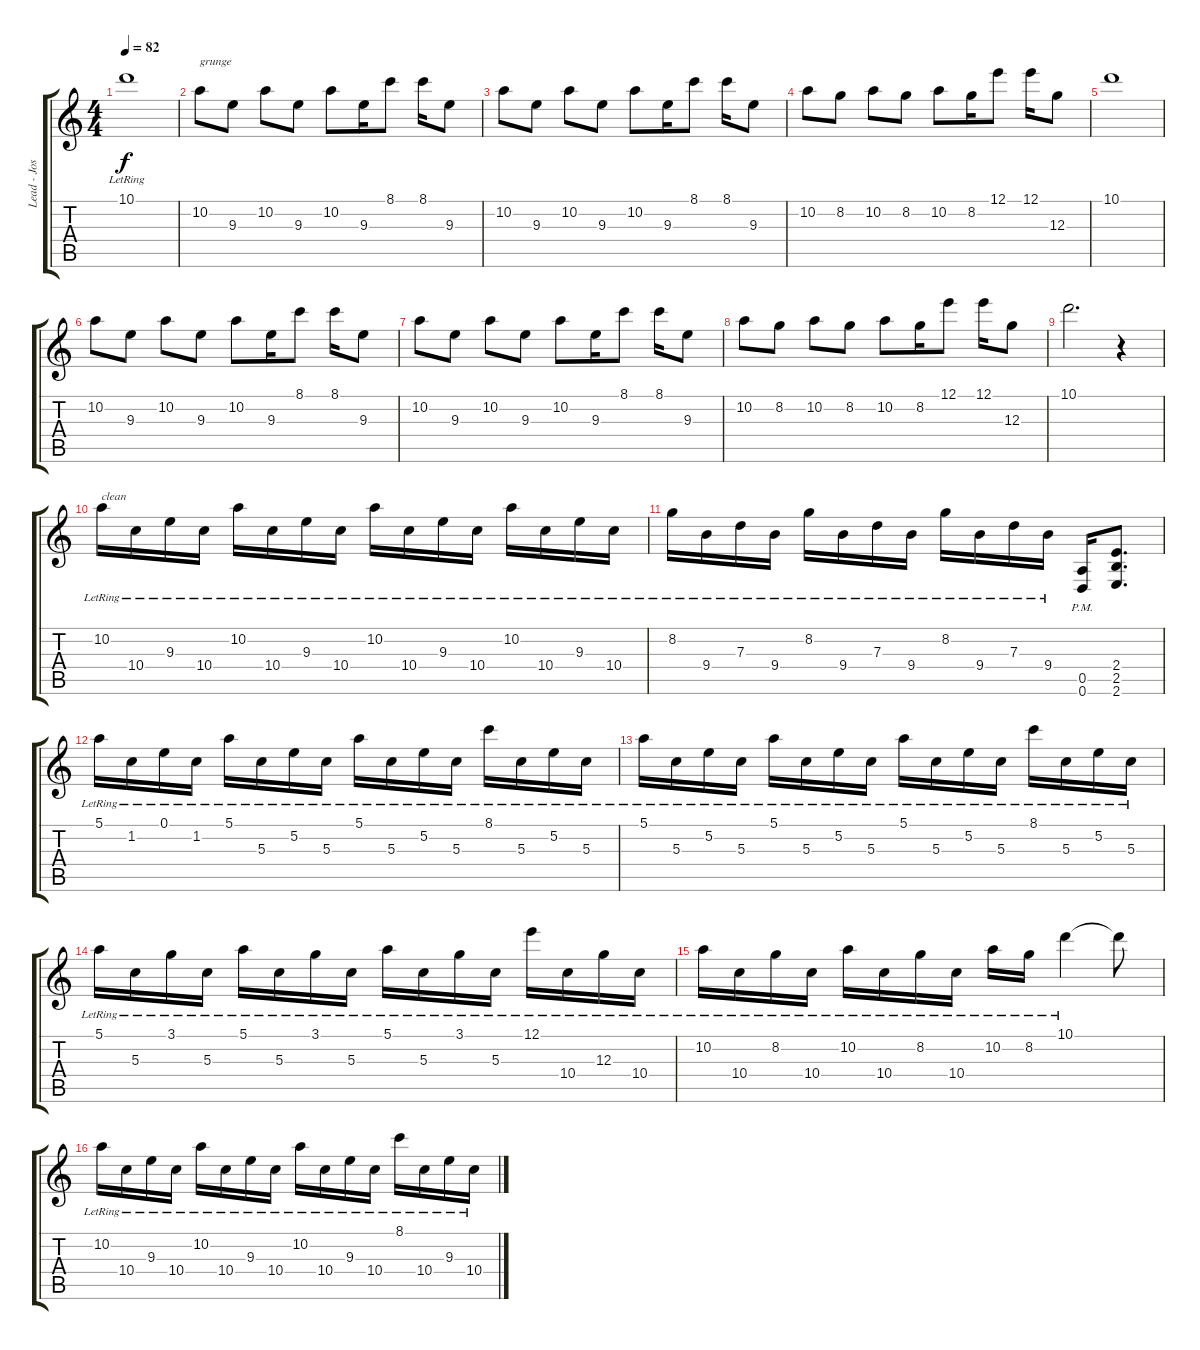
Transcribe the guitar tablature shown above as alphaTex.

\track ("Lead - Josh Farro" "Lead - Jos") {instrument electricguitarjazz}
\staff {score tabs}
\tuning (E4 B3 G3 D3 A2 D2) {hide}
\ts (4 4)
\tempo 82
\clef g2
\ks c
10.1{lr}.1{dy f} |
10.2.8{txt "grunge" volume 13 instrument distortionguitar} 9.3.8 10.2.8 9.3.8 10.2.8 9.3.16 8.1.8 8.1.16 9.3.8 |
10.2.8 9.3.8 10.2.8 9.3.8 10.2.8 9.3.16 8.1.8 8.1.16 9.3.8 |
10.2.8 8.2.8 10.2.8 8.2.8 10.2.8 8.2.16 12.1.8 12.1.16 12.3.8 |
10.1.1 |
10.2.8 9.3.8 10.2.8 9.3.8 10.2.8 9.3.16 8.1.8 8.1.16 9.3.8 |
10.2.8 9.3.8 10.2.8 9.3.8 10.2.8 9.3.16 8.1.8 8.1.16 9.3.8 |
10.2.8 8.2.8 10.2.8 8.2.8 10.2.8 8.2.16 12.1.8 12.1.16 12.3.8 |
10.1.2{d} r.4{volume 7 instrument electricguitarjazz} |
10.2{lr}.16{txt "clean"} 10.4{lr}.16 9.3{lr}.16 10.4{lr}.16 10.2{lr}.16 10.4{lr}.16 9.3{lr}.16 10.4{lr}.16 10.2{lr}.16 10.4{lr}.16 9.3{lr}.16 10.4{lr}.16 10.2{lr}.16 10.4{lr}.16 9.3{lr}.16 10.4{lr}.16 |
8.2{lr}.16 9.4{lr}.16 7.3{lr}.16 9.4{lr}.16 8.2{lr}.16 9.4{lr}.16 7.3{lr}.16 9.4{lr}.16 8.2{lr}.16 9.4{lr}.16 7.3{lr}.16 9.4{lr}.16 (0.5 0.6{pm}).16{volume 13 instrument distortionguitar} (2.4 2.5 2.6).8{d} |
5.1{lr}.16{volume 7 instrument electricguitarjazz} 1.2{lr}.16 0.1{lr}.16 1.2{lr}.16 5.1{lr}.16 5.3{lr}.16 5.2{lr}.16 5.3{lr}.16 5.1{lr}.16 5.3{lr}.16 5.2{lr}.16 5.3{lr}.16 8.1{lr}.16 5.3{lr}.16 5.2{lr}.16 5.3{lr}.16 |
5.1{lr}.16 5.3{lr}.16 5.2{lr}.16 5.3{lr}.16 5.1{lr}.16 5.3{lr}.16 5.2{lr}.16 5.3{lr}.16 5.1{lr}.16 5.3{lr}.16 5.2{lr}.16 5.3{lr}.16 8.1{lr}.16 5.3{lr}.16 5.2{lr}.16 5.3{lr}.16 |
5.1{lr}.16 5.3{lr}.16 3.1{lr}.16 5.3{lr}.16 5.1{lr}.16 5.3{lr}.16 3.1{lr}.16 5.3{lr}.16 5.1{lr}.16 5.3{lr}.16 3.1{lr}.16 5.3{lr}.16 12.1{lr}.16 10.4{lr}.16 12.3{lr}.16 10.4{lr}.16 |
10.2{lr}.16 10.4{lr}.16 8.2{lr}.16 10.4{lr}.16 10.2{lr}.16 10.4{lr}.16 8.2{lr}.16 10.4{lr}.16 10.2{lr}.16 8.2{lr}.16 10.1{lr}.4 10.1{t}.8 |
10.2{lr}.16 10.4{lr}.16 9.3{lr}.16 10.4{lr}.16 10.2{lr}.16 10.4{lr}.16 9.3{lr}.16 10.4{lr}.16 10.2{lr}.16 10.4{lr}.16 9.3{lr}.16 10.4{lr}.16 8.1{lr}.16 10.4{lr}.16 9.3{lr}.16 10.4{lr}.16
